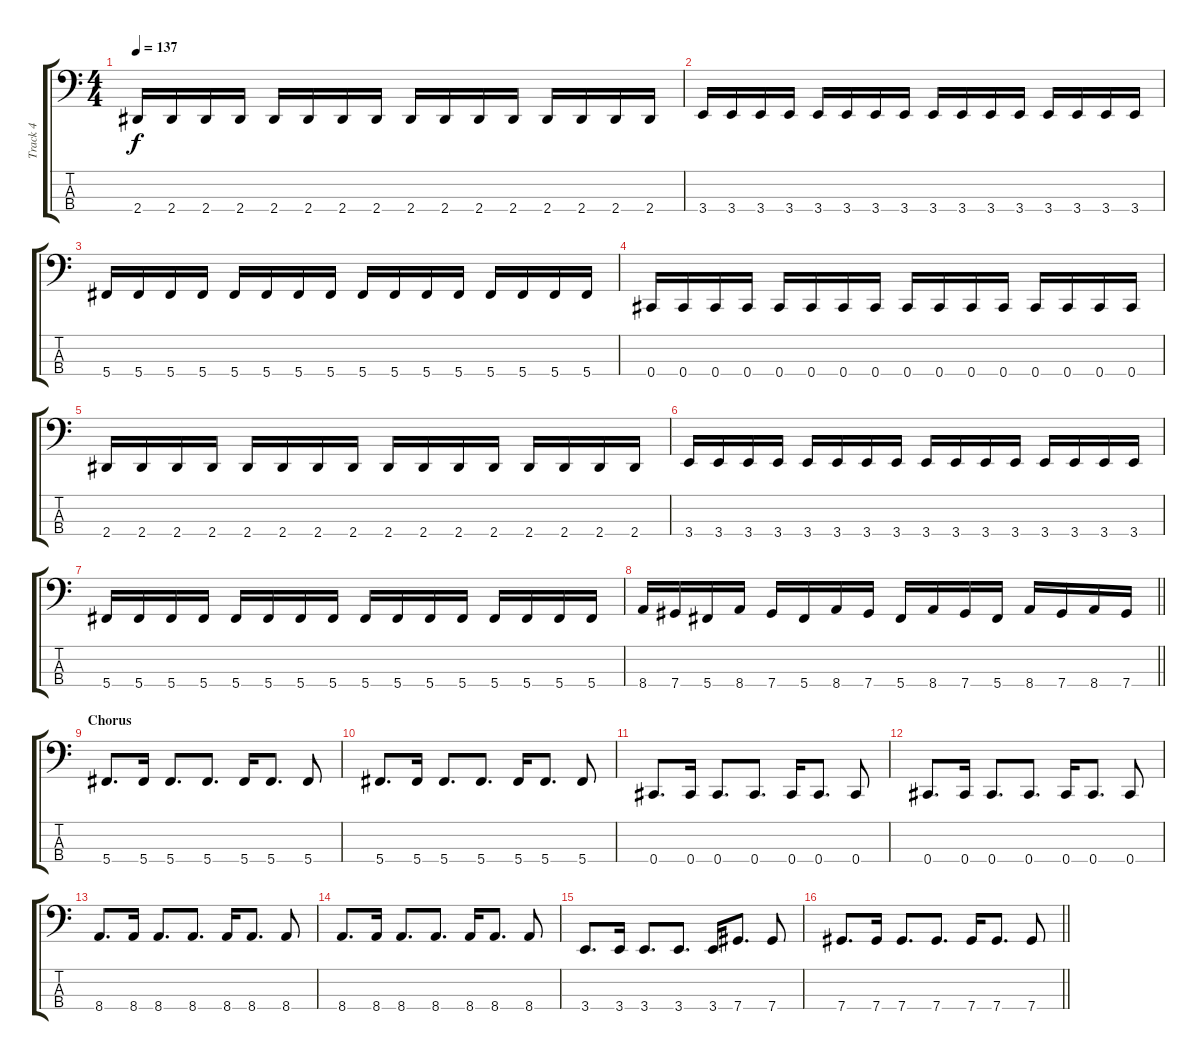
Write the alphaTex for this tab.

\track ("Track 4" "Track 4") {instrument electricbassfinger}
\staff {score tabs}
\tuning (Gb2 Db2 Ab1 Db1) {hide}
\ts (4 4)
\tempo 137
\clef f4
\ks c
2.4.16{dy f} 2.4.16 2.4.16 2.4.16 2.4.16 2.4.16 2.4.16 2.4.16 2.4.16 2.4.16 2.4.16 2.4.16 2.4.16 2.4.16 2.4.16 2.4.16 |
3.4.16 3.4.16 3.4.16 3.4.16 3.4.16 3.4.16 3.4.16 3.4.16 3.4.16 3.4.16 3.4.16 3.4.16 3.4.16 3.4.16 3.4.16 3.4.16 |
5.4.16 5.4.16 5.4.16 5.4.16 5.4.16 5.4.16 5.4.16 5.4.16 5.4.16 5.4.16 5.4.16 5.4.16 5.4.16 5.4.16 5.4.16 5.4.16 |
0.4.16 0.4.16 0.4.16 0.4.16 0.4.16 0.4.16 0.4.16 0.4.16 0.4.16 0.4.16 0.4.16 0.4.16 0.4.16 0.4.16 0.4.16 0.4.16 |
2.4.16 2.4.16 2.4.16 2.4.16 2.4.16 2.4.16 2.4.16 2.4.16 2.4.16 2.4.16 2.4.16 2.4.16 2.4.16 2.4.16 2.4.16 2.4.16 |
3.4.16 3.4.16 3.4.16 3.4.16 3.4.16 3.4.16 3.4.16 3.4.16 3.4.16 3.4.16 3.4.16 3.4.16 3.4.16 3.4.16 3.4.16 3.4.16 |
5.4.16 5.4.16 5.4.16 5.4.16 5.4.16 5.4.16 5.4.16 5.4.16 5.4.16 5.4.16 5.4.16 5.4.16 5.4.16 5.4.16 5.4.16 5.4.16 |
\barLineRight lightlight
8.4.16 7.4.16 5.4.16 8.4.16 7.4.16 5.4.16 8.4.16 7.4.16 5.4.16 8.4.16 7.4.16 5.4.16 8.4.16 7.4.16 8.4.16 7.4.16 |
\section ("" "Chorus")
5.4.8{d} 5.4.16 5.4.8{d} 5.4.8{d} 5.4.16 5.4.8{d} 5.4.8 |
5.4.8{d} 5.4.16 5.4.8{d} 5.4.8{d} 5.4.16 5.4.8{d} 5.4.8 |
0.4.8{d} 0.4.16 0.4.8{d} 0.4.8{d} 0.4.16 0.4.8{d} 0.4.8 |
0.4.8{d} 0.4.16 0.4.8{d} 0.4.8{d} 0.4.16 0.4.8{d} 0.4.8 |
8.4.8{d} 8.4.16 8.4.8{d} 8.4.8{d} 8.4.16 8.4.8{d} 8.4.8 |
8.4.8{d} 8.4.16 8.4.8{d} 8.4.8{d} 8.4.16 8.4.8{d} 8.4.8 |
3.4.8{d} 3.4.16 3.4.8{d} 3.4.8{d} 3.4.16 7.4.8{d} 7.4.8 |
\barLineRight lightlight
7.4.8{d} 7.4.16 7.4.8{d} 7.4.8{d} 7.4.16 7.4.8{d} 7.4.8
